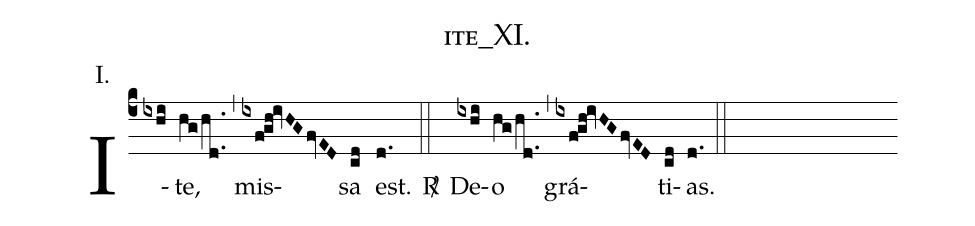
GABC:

name: ite_XI.;
annotation:I.;
%%
(c4) I(ixhi)te,(hg/hd..) (,) mis(ixf!gh!ivHGfvED)sa(cd) est.(d.)
<sp>R/</sp>(::) De(ixhi)o(hg/hd..) (,) grá(ixf!gh!ivHGfvED)ti(cd)as.(d.) (::)
